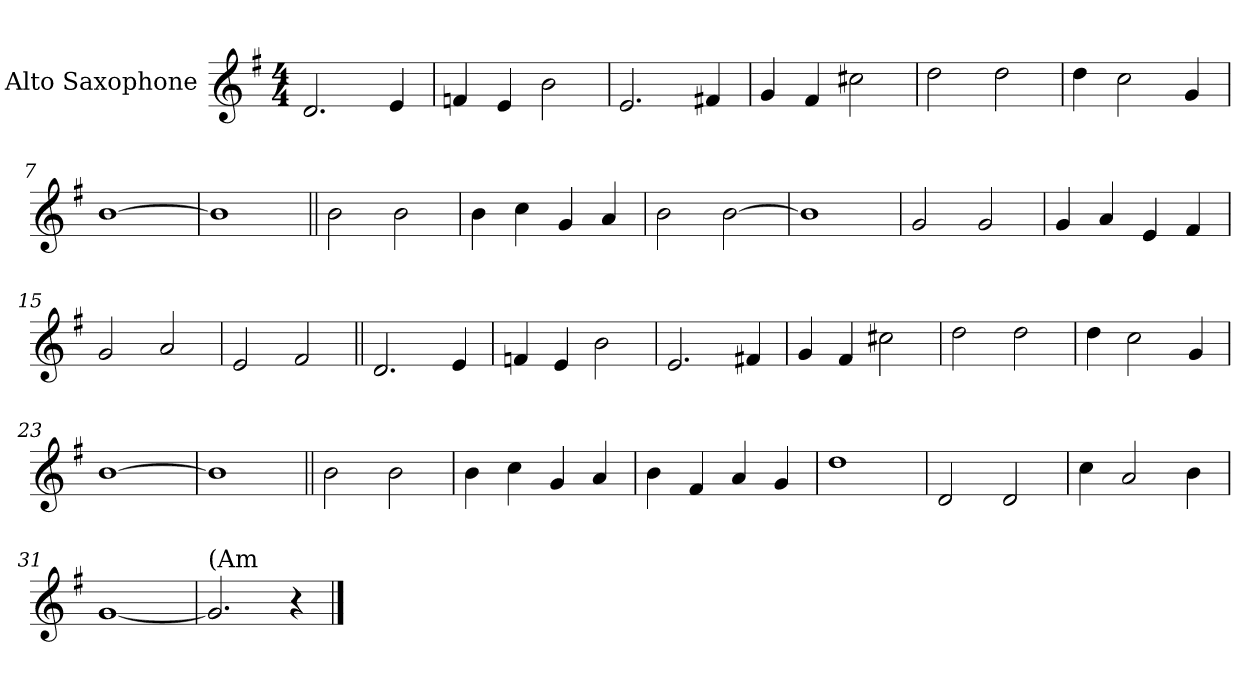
**kern
*part1
*staff1
*I"Alto Saxophone
*I'Alto Sax.
*clefG2
*k[f#]
*G:
*M4/4
=1
2.d
4e
=2
4f
4e
2b
=3
2.e
4f#X
=4
4g
4f#
2cc#
!!LO:LB:g=z
=5
2dd
2dd
=6
4dd
2cc
4g
=7
[1b
=8
1b]
!!LO:LB:g=z
=9||
2b
2b
=10
4b
4cc
4g
4a
=11
2b
[2b
=12
1b]
!!LO:LB:g=z
=13
2g
2g
=14
4g
4a
4e
4f#
=15
2g
2a
=16
2e
2f#
!!LO:LB:g=z
=17||
2.d
4e
=18
4f
4e
2b
=19
2.e
4f#X
=20
4g
4f#
2cc#
!!LO:LB:g=z
=21
2dd
2dd
=22
4dd
2cc
4g
=23
[1b
=24
1b]
!!LO:LB:g=z
=25||
2b
2b
=26
4b
4cc
4g
4a
=27
4b
4f#
4a
4g
=28
1dd
!!LO:LB:g=z
=29
2d
2d
=30
4cc
2a
4b
=31
[1g
=32
!LO:TX:a:t=(Am
2.g]
4r
==
*-
